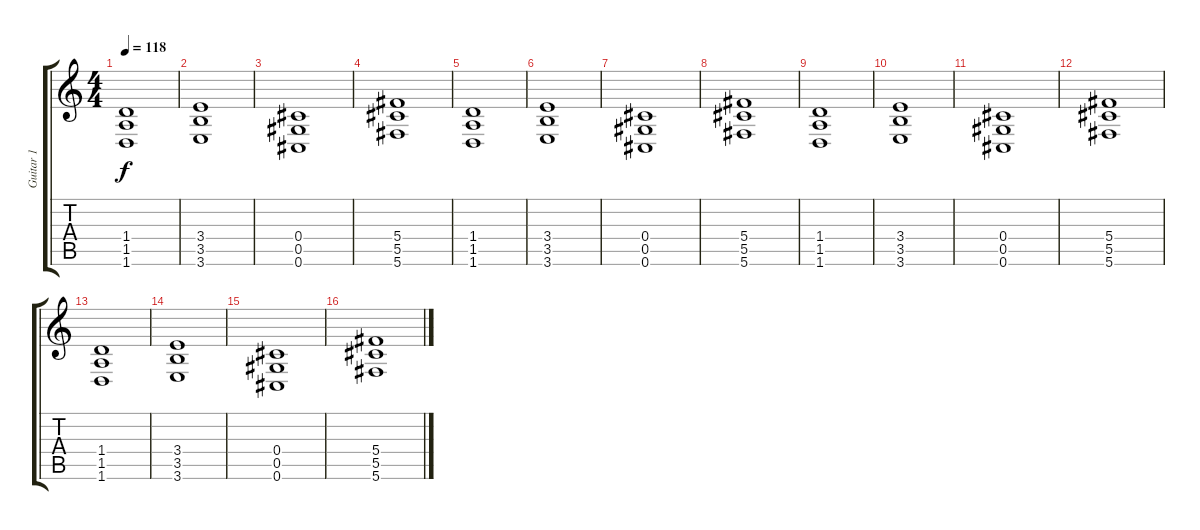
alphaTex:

\track ("Guitar 1" "Guitar 1") {instrument distortionguitar}
\staff {score tabs}
\tuning (Eb4 Bb3 Gb3 Db3 Ab2 Db2) {hide}
\ts (4 4)
\tempo 118
\clef g2
\ks c
(1.4 1.5 1.6).1{dy f} |
(3.4 3.5 3.6).1 |
(0.4 0.5 0.6).1 |
(5.4 5.5 5.6).1 |
(1.4 1.5 1.6).1 |
(3.4 3.5 3.6).1 |
(0.4 0.5 0.6).1 |
(5.4 5.5 5.6).1 |
(1.4 1.5 1.6).1 |
(3.4 3.5 3.6).1 |
(0.4 0.5 0.6).1 |
(5.4 5.5 5.6).1 |
(1.4 1.5 1.6).1 |
(3.4 3.5 3.6).1 |
(0.4 0.5 0.6).1 |
(5.4 5.5 5.6).1
